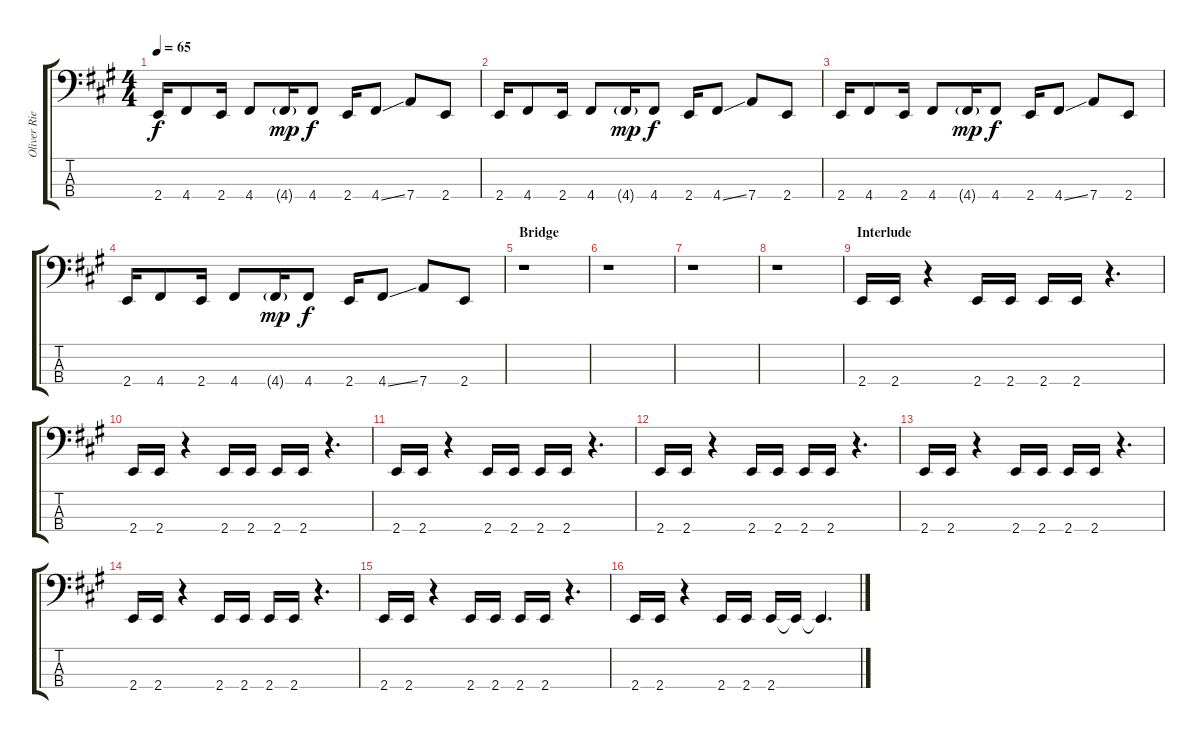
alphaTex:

\track ("Oliver Riedel - Bass" "Oliver Rie") {instrument electricbassfinger}
\staff {score tabs}
\tuning (G2 D2 A1 D1) {hide}
\ts (4 4)
\tempo 65
\clef f4
\ks a
2.4.16{dy f} 4.4.8 2.4.16 4.4.8 4.4{g}.16{dy mp} 4.4.8{dy f} 2.4.16 4.4{ss}.8 7.4.8 2.4.8 |
2.4.16 4.4.8 2.4.16 4.4.8 4.4{g}.16{dy mp} 4.4.8{dy f} 2.4.16 4.4{ss}.8 7.4.8 2.4.8 |
2.4.16 4.4.8 2.4.16 4.4.8 4.4{g}.16{dy mp} 4.4.8{dy f} 2.4.16 4.4{ss}.8 7.4.8 2.4.8 |
2.4.16 4.4.8 2.4.16 4.4.8 4.4{g}.16{dy mp} 4.4.8{dy f} 2.4.16 4.4{ss}.8 7.4.8 2.4.8 |
\section ("" "Bridge")
r.1 |
r.1 |
r.1 |
r.1 |
\section ("" "Interlude")
2.4.16 2.4.16 r.4 2.4.16 2.4.16 2.4.16 2.4.16 r.4{d} |
2.4.16 2.4.16 r.4 2.4.16 2.4.16 2.4.16 2.4.16 r.4{d} |
2.4.16 2.4.16 r.4 2.4.16 2.4.16 2.4.16 2.4.16 r.4{d} |
2.4.16 2.4.16 r.4 2.4.16 2.4.16 2.4.16 2.4.16 r.4{d} |
2.4.16 2.4.16 r.4 2.4.16 2.4.16 2.4.16 2.4.16 r.4{d} |
2.4.16 2.4.16 r.4 2.4.16 2.4.16 2.4.16 2.4.16 r.4{d} |
2.4.16 2.4.16 r.4 2.4.16 2.4.16 2.4.16 2.4.16 r.4{d} |
2.4.16 2.4.16 r.4 2.4.16 2.4.16 2.4.16 2.4{t}.16 2.4{t}.4{d}
